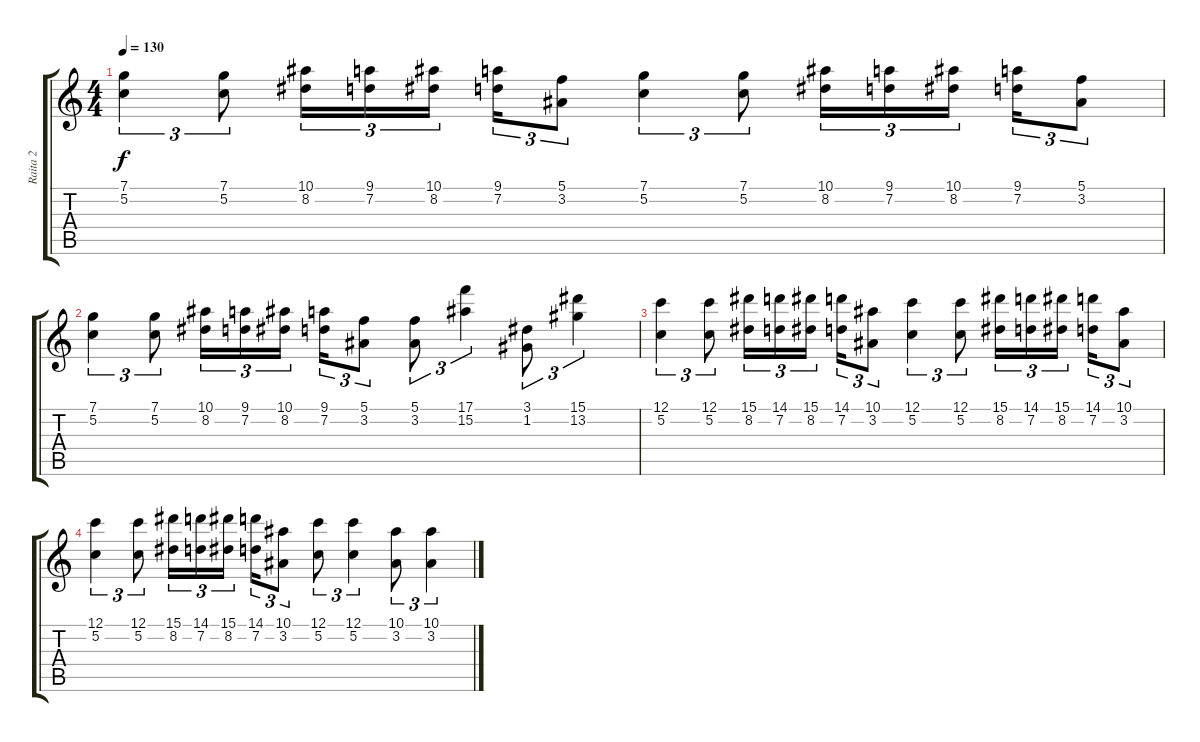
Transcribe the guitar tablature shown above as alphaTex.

\track ("Raita 2" "Raita 2") {instrument distortionguitar}
\staff {score tabs}
\tuning (C4 G3 Eb3 Bb2 F2 C2) {hide}
\ts (4 4)
\tempo 130
\clef g2
\ks c
(7.1 5.2).4{tu (3 2) dy f} (7.1 5.2).8{tu (3 2)} (10.1 8.2).16{tu (3 2)} (9.1 7.2).16{tu (3 2)} (10.1 8.2).16{tu (3 2)} (9.1 7.2).16{tu (3 2)} (5.1 3.2).8{tu (3 2)} (7.1 5.2).4{tu (3 2)} (7.1 5.2).8{tu (3 2)} (10.1 8.2).16{tu (3 2)} (9.1 7.2).16{tu (3 2)} (10.1 8.2).16{tu (3 2)} (9.1 7.2).16{tu (3 2)} (5.1 3.2).8{tu (3 2)} |
(7.1 5.2).4{tu (3 2)} (7.1 5.2).8{tu (3 2)} (10.1 8.2).16{tu (3 2)} (9.1 7.2).16{tu (3 2)} (10.1 8.2).16{tu (3 2)} (9.1 7.2).16{tu (3 2)} (5.1 3.2).8{tu (3 2)} (5.1 3.2).8{tu (3 2)} (17.1 15.2).4{tu (3 2)} (3.1 1.2).8{tu (3 2)} (15.1 13.2).4{tu (3 2)} |
(12.1 5.2).4{tu (3 2)} (12.1 5.2).8{tu (3 2)} (15.1 8.2).16{tu (3 2)} (14.1 7.2).16{tu (3 2)} (15.1 8.2).16{tu (3 2)} (14.1 7.2).16{tu (3 2)} (10.1 3.2).8{tu (3 2)} (12.1 5.2).4{tu (3 2)} (12.1 5.2).8{tu (3 2)} (15.1 8.2).16{tu (3 2)} (14.1 7.2).16{tu (3 2)} (15.1 8.2).16{tu (3 2)} (14.1 7.2).16{tu (3 2)} (10.1 3.2).8{tu (3 2)} |
(12.1 5.2).4{tu (3 2)} (12.1 5.2).8{tu (3 2)} (15.1 8.2).16{tu (3 2)} (14.1 7.2).16{tu (3 2)} (15.1 8.2).16{tu (3 2)} (14.1 7.2).16{tu (3 2)} (10.1 3.2).8{tu (3 2)} (12.1 5.2).8{tu (3 2)} (12.1 5.2).4{tu (3 2)} (10.1 3.2).8{tu (3 2)} (10.1 3.2).4{tu (3 2)}
